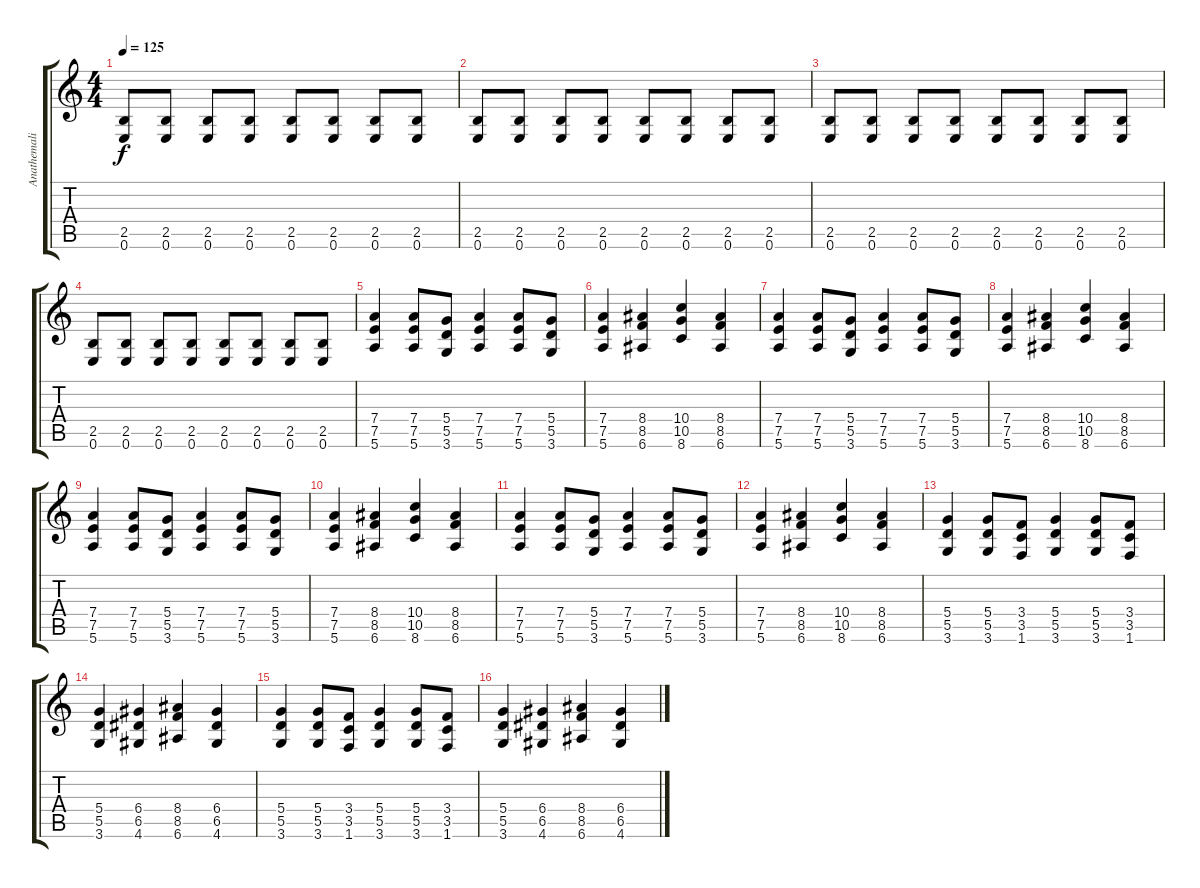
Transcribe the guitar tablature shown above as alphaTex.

\track ("Anathemalignant" "Anathemali") {instrument distortionguitar}
\staff {score tabs}
\tuning (E4 B3 G3 D3 A2 E2) {hide}
\ts (4 4)
\tempo 125
\clef g2
\ks c
(2.5 0.6).8{dy f} (2.5 0.6).8 (2.5 0.6).8 (2.5 0.6).8 (2.5 0.6).8 (2.5 0.6).8 (2.5 0.6).8 (2.5 0.6).8 |
(2.5 0.6).8 (2.5 0.6).8 (2.5 0.6).8 (2.5 0.6).8 (2.5 0.6).8 (2.5 0.6).8 (2.5 0.6).8 (2.5 0.6).8 |
(2.5 0.6).8 (2.5 0.6).8 (2.5 0.6).8 (2.5 0.6).8 (2.5 0.6).8 (2.5 0.6).8 (2.5 0.6).8 (2.5 0.6).8 |
(2.5 0.6).8 (2.5 0.6).8 (2.5 0.6).8 (2.5 0.6).8 (2.5 0.6).8 (2.5 0.6).8 (2.5 0.6).8 (2.5 0.6).8 |
(7.4 7.5 5.6).4 (7.4 7.5 5.6).8 (5.4 5.5 3.6).8 (7.4 7.5 5.6).4 (7.4 7.5 5.6).8 (5.4 5.5 3.6).8 |
(7.4 7.5 5.6).4 (8.4 8.5 6.6).4 (10.4 10.5 8.6).4 (8.4 8.5 6.6).4 |
(7.4 7.5 5.6).4 (7.4 7.5 5.6).8 (5.4 5.5 3.6).8 (7.4 7.5 5.6).4 (7.4 7.5 5.6).8 (5.4 5.5 3.6).8 |
(7.4 7.5 5.6).4 (8.4 8.5 6.6).4 (10.4 10.5 8.6).4 (8.4 8.5 6.6).4 |
(7.4 7.5 5.6).4 (7.4 7.5 5.6).8 (5.4 5.5 3.6).8 (7.4 7.5 5.6).4 (7.4 7.5 5.6).8 (5.4 5.5 3.6).8 |
(7.4 7.5 5.6).4 (8.4 8.5 6.6).4 (10.4 10.5 8.6).4 (8.4 8.5 6.6).4 |
(7.4 7.5 5.6).4 (7.4 7.5 5.6).8 (5.4 5.5 3.6).8 (7.4 7.5 5.6).4 (7.4 7.5 5.6).8 (5.4 5.5 3.6).8 |
(7.4 7.5 5.6).4 (8.4 8.5 6.6).4 (10.4 10.5 8.6).4 (8.4 8.5 6.6).4 |
(5.4 5.5 3.6).4 (5.4 5.5 3.6).8 (3.4 3.5 1.6).8 (5.4 5.5 3.6).4 (5.4 5.5 3.6).8 (3.4 3.5 1.6).8 |
(5.4 5.5 3.6).4 (6.4 6.5 4.6).4 (8.4 8.5 6.6).4 (6.4 6.5 4.6).4 |
(5.4 5.5 3.6).4 (5.4 5.5 3.6).8 (3.4 3.5 1.6).8 (5.4 5.5 3.6).4 (5.4 5.5 3.6).8 (3.4 3.5 1.6).8 |
(5.4 5.5 3.6).4 (6.4 6.5 4.6).4 (8.4 8.5 6.6).4 (6.4 6.5 4.6).4
